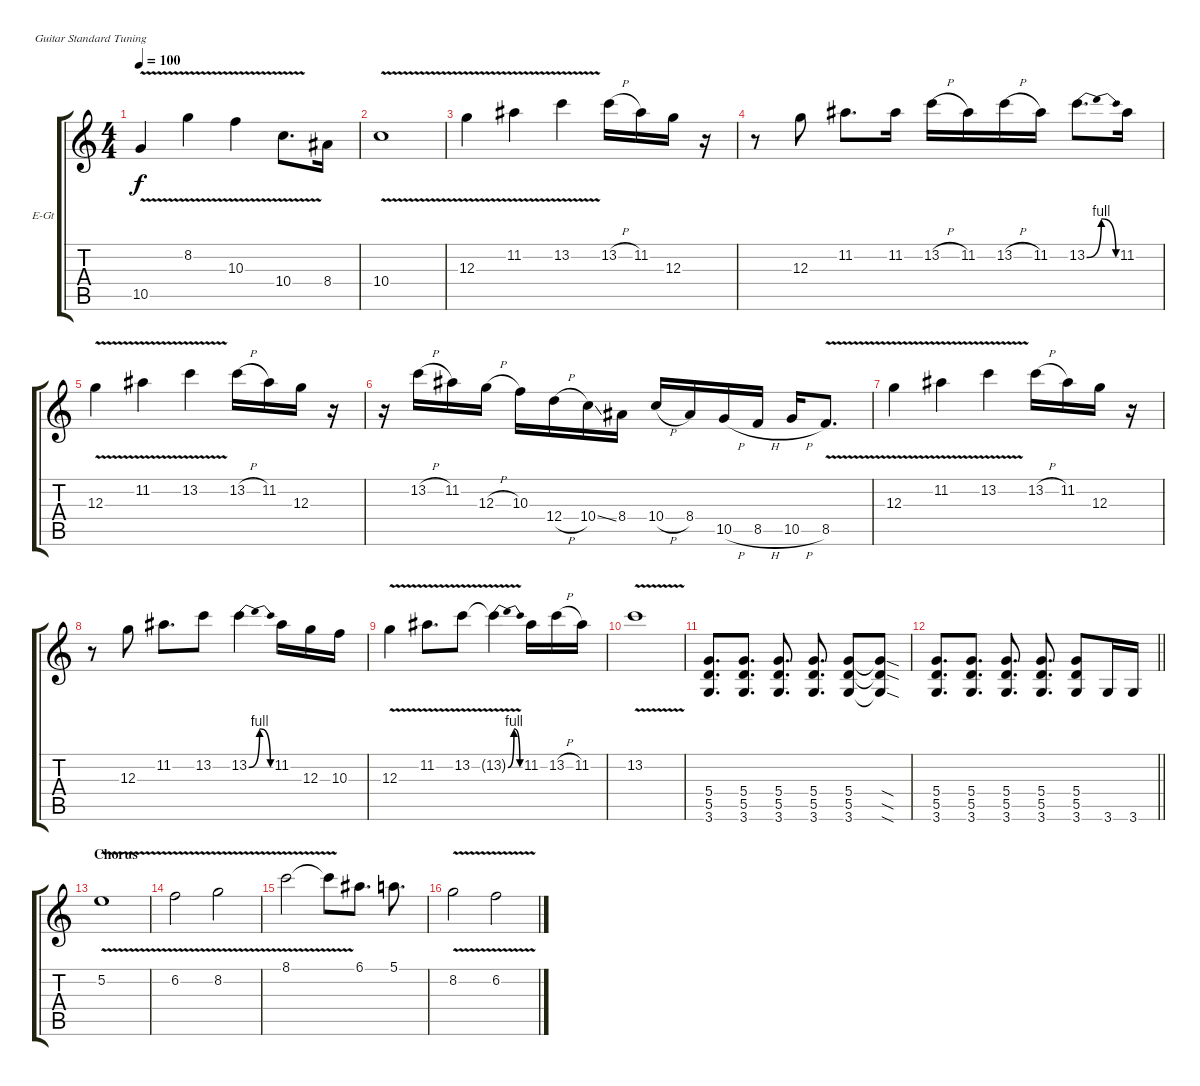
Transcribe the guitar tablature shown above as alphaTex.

\bracketExtendMode groupsimilarinstruments
\firstSystemTrackNameOrientation horizontal
\otherSystemsTrackNameOrientation horizontal
\track ("Guitar" "E-Gt") {solo instrument distortionguitar}
\staff {score tabs}
\tuning (E4 B3 G3 D3 A2 E2)
\ts (4 4)
\tempo 100
\clef g2
\ks c
10.5{v}.4{dy f} 8.2{v}.4 10.3{v}.4 10.4{v}.8{d} 8.4.16 |
10.4{v}.1 |
12.3{v}.4 11.2{v}.4 13.2{v}.4 13.2{h}.16 11.2.16 12.3.16 r.16 |
r.8 12.3.8 11.2.8{d} 11.2.16 13.2{h}.16 11.2.16 13.2{h}.16 11.2.16 13.2{be (bendrelease 0 0 30 4 30 4 60 0)}.8{d} 11.2.16 |
12.3{v}.4 11.2{v}.4 13.2{v}.4 13.2{h}.16 11.2.16 12.3.16 r.16 |
r.16 13.2{h}.16 11.2.16 12.3{h}.16 10.3.16 12.4{h}.16 10.4{ss}.16 8.4.16 10.4{h}.16 8.4.16 10.5{h}.16 8.5{h}.16 10.5{h}.16 8.5{v}.8{d} |
12.3{v}.4 11.2{v}.4 13.2{v}.4 13.2{h}.16 11.2.16 12.3.16 r.16 |
r.8 12.3.8 11.2.8{d} 13.2.8 13.2{be (bendrelease 0 0 30 4 30 4 60 0)}.4 11.2.16 12.3.16 10.3.16 |
12.3{v}.4 11.2{v}.8{d} 13.2{v}.8 13.2{be (bendrelease 0 0 30 4 30 4 60 0) t}.4 11.2.16 13.2{h}.16 11.2.16 |
13.2{v}.1 |
(5.4 5.5 3.6).8{d} (5.4 5.5 3.6).8{d} (5.4 5.5 3.6).8{d} (5.4 5.5 3.6).8{d} (5.4 5.5 3.6).8 (5.4{sod t} 5.5{sod t} 3.6{sod t}).8 |
\barLineRight lightlight
(5.4 5.5 3.6).8{d} (5.4 5.5 3.6).8{d} (5.4 5.5 3.6).8{d} (5.4 5.5 3.6).8{d} (5.4 5.5 3.6).8 3.6.16 3.6.16 |
\section ("" "Chorus")
5.2{v}.1 |
6.2{v}.2 8.2{v}.2 |
8.1{v}.2 8.1{v t}.8 6.1.8{d} 5.1.8{d} |
8.2{v}.2 6.2{v}.2
